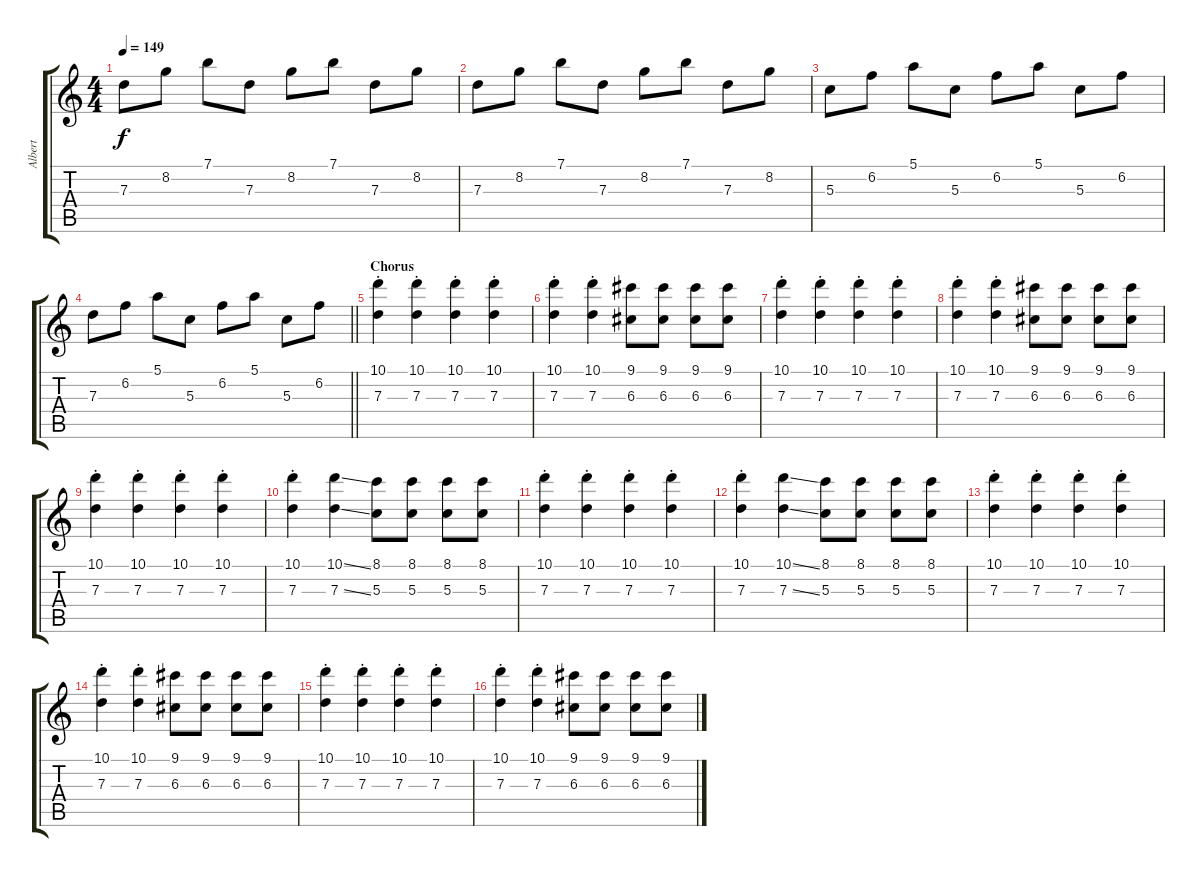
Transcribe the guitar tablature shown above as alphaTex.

\track ("Albert" "Albert") {instrument distortionguitar}
\staff {score tabs}
\tuning (E4 B3 G3 D3 A2 E2) {hide}
\ts (4 4)
\tempo 149
\clef g2
\ks c
7.3.8{dy f} 8.2.8 7.1.8 7.3.8 8.2.8 7.1.8 7.3.8 8.2.8 |
7.3.8 8.2.8 7.1.8 7.3.8 8.2.8 7.1.8 7.3.8 8.2.8 |
5.3.8 6.2.8 5.1.8 5.3.8 6.2.8 5.1.8 5.3.8 6.2.8 |
\barLineRight lightlight
7.3.8 6.2.8 5.1.8 5.3.8 6.2.8 5.1.8 5.3.8 6.2.8 |
\section ("" "Chorus")
(10.1{st} 7.3{st}).4 (10.1{st} 7.3{st}).4 (10.1{st} 7.3{st}).4 (10.1{st} 7.3{st}).4 |
(10.1{st} 7.3{st}).4 (10.1{st} 7.3{st}).4 (9.1 6.3).8 (9.1 6.3).8 (9.1 6.3).8 (9.1 6.3).8 |
(10.1{st} 7.3{st}).4 (10.1{st} 7.3{st}).4 (10.1{st} 7.3{st}).4 (10.1{st} 7.3{st}).4 |
(10.1{st} 7.3{st}).4 (10.1{st} 7.3{st}).4 (9.1 6.3).8 (9.1 6.3).8 (9.1 6.3).8 (9.1 6.3).8 |
(10.1{st} 7.3{st}).4 (10.1{st} 7.3{st}).4 (10.1{st} 7.3{st}).4 (10.1{st} 7.3{st}).4 |
(10.1{st} 7.3{st}).4 (10.1{ss} 7.3{ss}).4 (8.1 5.3).8 (8.1 5.3).8 (8.1 5.3).8 (8.1 5.3).8 |
(10.1{st} 7.3{st}).4 (10.1{st} 7.3{st}).4 (10.1{st} 7.3{st}).4 (10.1{st} 7.3{st}).4 |
(10.1{st} 7.3{st}).4 (10.1{ss} 7.3{ss}).4 (8.1 5.3).8 (8.1 5.3).8 (8.1 5.3).8 (8.1 5.3).8 |
(10.1{st} 7.3{st}).4 (10.1{st} 7.3{st}).4 (10.1{st} 7.3{st}).4 (10.1{st} 7.3{st}).4 |
(10.1{st} 7.3{st}).4 (10.1{st} 7.3{st}).4 (9.1 6.3).8 (9.1 6.3).8 (9.1 6.3).8 (9.1 6.3).8 |
(10.1{st} 7.3{st}).4 (10.1{st} 7.3{st}).4 (10.1{st} 7.3{st}).4 (10.1{st} 7.3{st}).4 |
(10.1{st} 7.3{st}).4 (10.1{st} 7.3{st}).4 (9.1 6.3).8 (9.1 6.3).8 (9.1 6.3).8 (9.1 6.3).8
